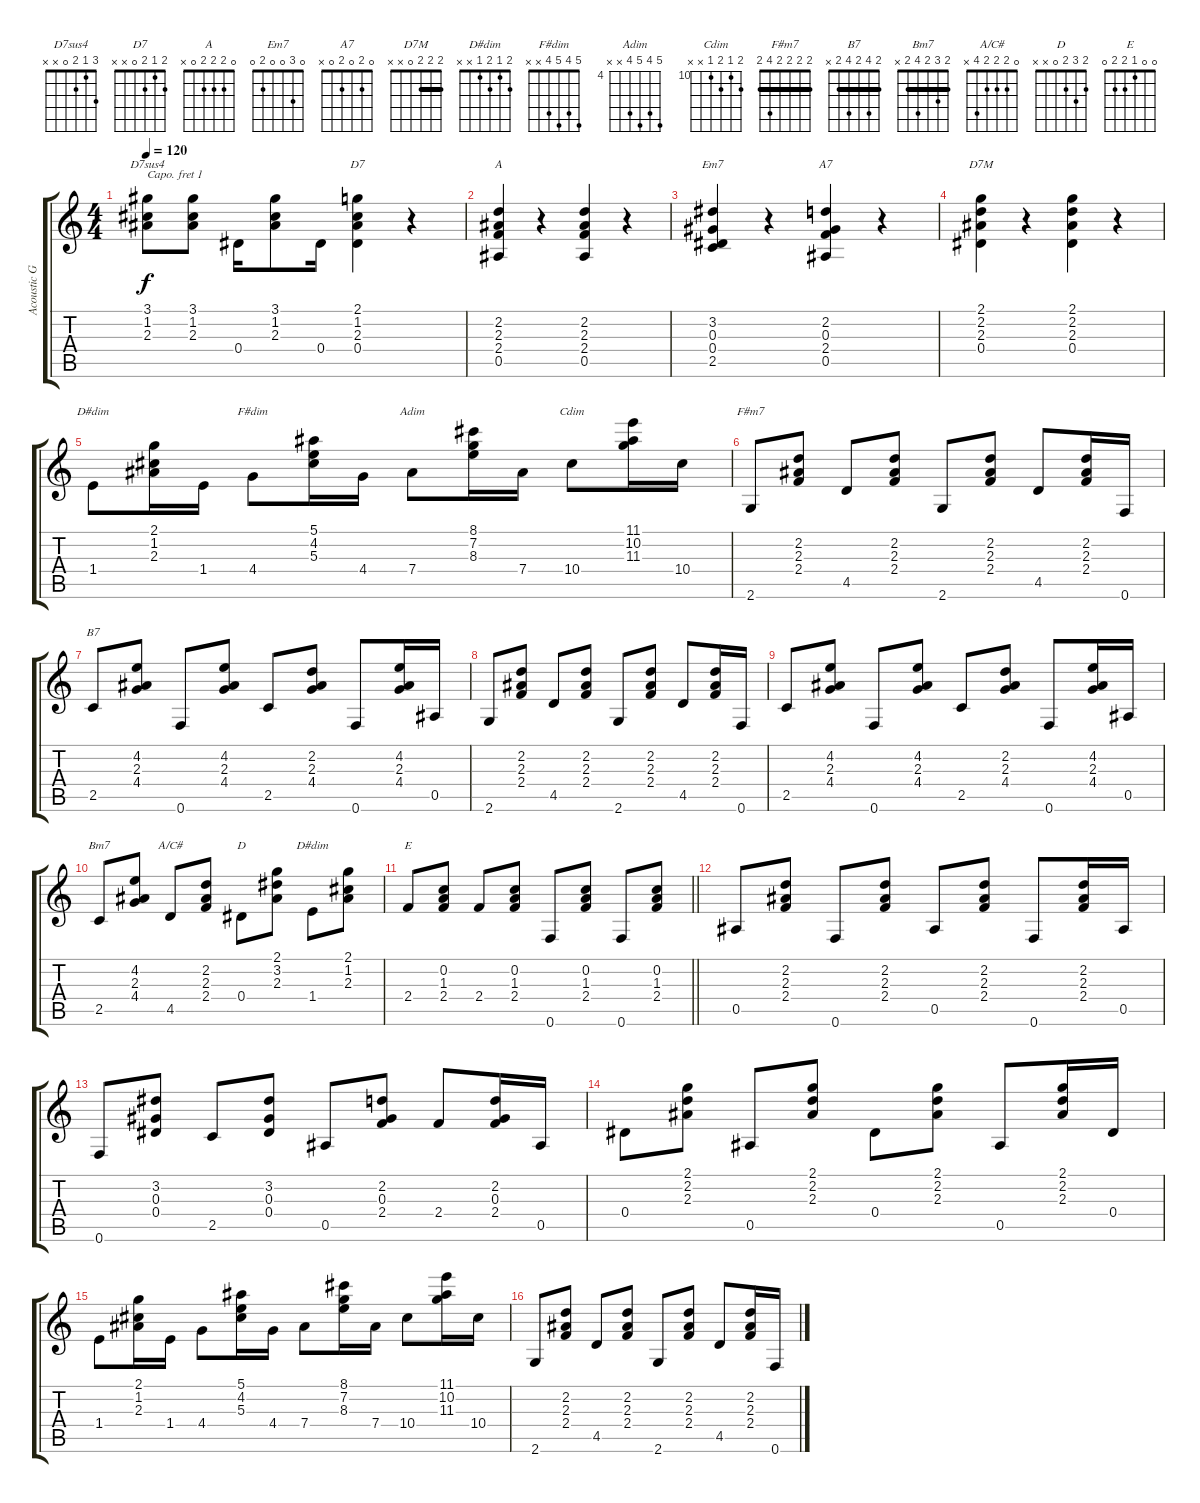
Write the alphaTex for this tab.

\track ("Acoustic Guitar" "Acoustic G") {instrument acousticguitarsteel}
\staff {score tabs}
\capo 1
\tuning (E4 B3 G3 D3 A2 E2) {hide}
\chord ("D7sus4" 3 1 2 0 x x)
\chord ("D7" 2 1 2 0 x x)
\chord ("A" 0 2 2 2 0 x)
\chord ("Em7" 0 3 0 0 2 0)
\chord ("A7" 0 2 0 2 0 x)
\chord ("D7M" 2 2 2 0 x x) {barre 2}
\chord ("D#dim" 2 1 2 1 x x) {barre 1}
\chord ("F#dim" 5 4 5 4 x x)
\chord ("Adim" 8 7 8 7 x x) {firstfret 4}
\chord ("Cdim" 11 10 11 10 x x) {firstfret 10}
\chord ("F#m7" 2 2 2 2 4 2) {barre 2}
\chord ("B7" 2 4 2 4 2 x) {barre 2}
\chord ("Bm7" 2 3 2 4 2 x) {barre 2}
\chord ("A/C#" 0 2 2 2 4 x)
\chord ("D" 2 3 2 0 x x)
\chord ("D#dim" 2 1 2 1 x x)
\chord ("E" 0 0 1 2 2 0)
\ts (4 4)
\tempo 120
\clef g2
\ks c
(3.1 1.2 2.3).8{ch "D7sus4" dy f} (3.1 1.2 2.3).8 0.4.16 (3.1 1.2 2.3).8 0.4.16 (2.1 1.2 2.3 0.4).4{ch "D7"} r.4 |
(2.2 2.3 2.4 0.5).4{ch "A"} r.4 (2.2 2.3 2.4 0.5).4 r.4 |
(3.2 0.3 0.4 2.5).4{ch "Em7"} r.4 (2.2 0.3 2.4 0.5).4{ch "A7"} r.4 |
(2.1 2.2 2.3 0.4).4{ch "D7M"} r.4 (2.1 2.2 2.3 0.4).4 r.4 |
1.4.8{ch "D#dim"} (2.1 1.2 2.3).16 1.4.16 4.4.8{ch "F#dim"} (5.1 4.2 5.3).16 4.4.16 7.4.8{ch "Adim"} (8.1 7.2 8.3).16 7.4.16 10.4.8{ch "Cdim"} (11.1 10.2 11.3).16 10.4.16 |
2.6.8{ch "F#m7"} (2.2 2.3 2.4).8 4.5.8 (2.2 2.3 2.4).8 2.6.8 (2.2 2.3 2.4).8 4.5.8 (2.2 2.3 2.4).16 0.6.16 |
2.5.8{ch "B7"} (4.2 2.3 4.4).8 0.6.8 (4.2 2.3 4.4).8 2.5.8 (2.2 2.3 4.4).8 0.6.8 (4.2 2.3 4.4).16 0.5.16 |
2.6.8 (2.2 2.3 2.4).8 4.5.8 (2.2 2.3 2.4).8 2.6.8 (2.2 2.3 2.4).8 4.5.8 (2.2 2.3 2.4).16 0.6.16 |
2.5.8 (4.2 2.3 4.4).8 0.6.8 (4.2 2.3 4.4).8 2.5.8 (2.2 2.3 4.4).8 0.6.8 (4.2 2.3 4.4).16 0.5.16 |
2.5.8{ch "Bm7"} (4.2 2.3 4.4).8 4.5.8{ch "A/C#"} (2.2 2.3 2.4).8 0.4.8{ch "D"} (2.1 3.2 2.3).8 1.4.8{ch "D#dim"} (2.1 1.2 2.3).8 |
\barLineRight lightlight
2.4.8{ch "E"} (0.2 1.3 2.4).8 2.4.8 (0.2 1.3 2.4).8 0.6.8 (0.2 1.3 2.4).8 0.6.8 (0.2 1.3 2.4).8 |
0.5.8 (2.2 2.3 2.4).8 0.6.8 (2.2 2.3 2.4).8 0.5.8 (2.2 2.3 2.4).8 0.6.8 (2.2 2.3 2.4).16 0.5.16 |
0.6.8 (3.2 0.3 0.4).8 2.5.8 (3.2 0.3 0.4).8 0.5.8 (2.2 0.3 2.4).8 2.4.8 (2.2 0.3 2.4).16 0.5.16 |
0.4.8 (2.1 2.2 2.3).8 0.5.8 (2.1 2.2 2.3).8 0.4.8 (2.1 2.2 2.3).8 0.5.8 (2.1 2.2 2.3).16 0.4.16 |
1.4.8 (2.1 1.2 2.3).16 1.4.16 4.4.8 (5.1 4.2 5.3).16 4.4.16 7.4.8 (8.1 7.2 8.3).16 7.4.16 10.4.8 (11.1 10.2 11.3).16 10.4.16 |
2.6.8 (2.2 2.3 2.4).8 4.5.8 (2.2 2.3 2.4).8 2.6.8 (2.2 2.3 2.4).8 4.5.8 (2.2 2.3 2.4).16 0.6.16
